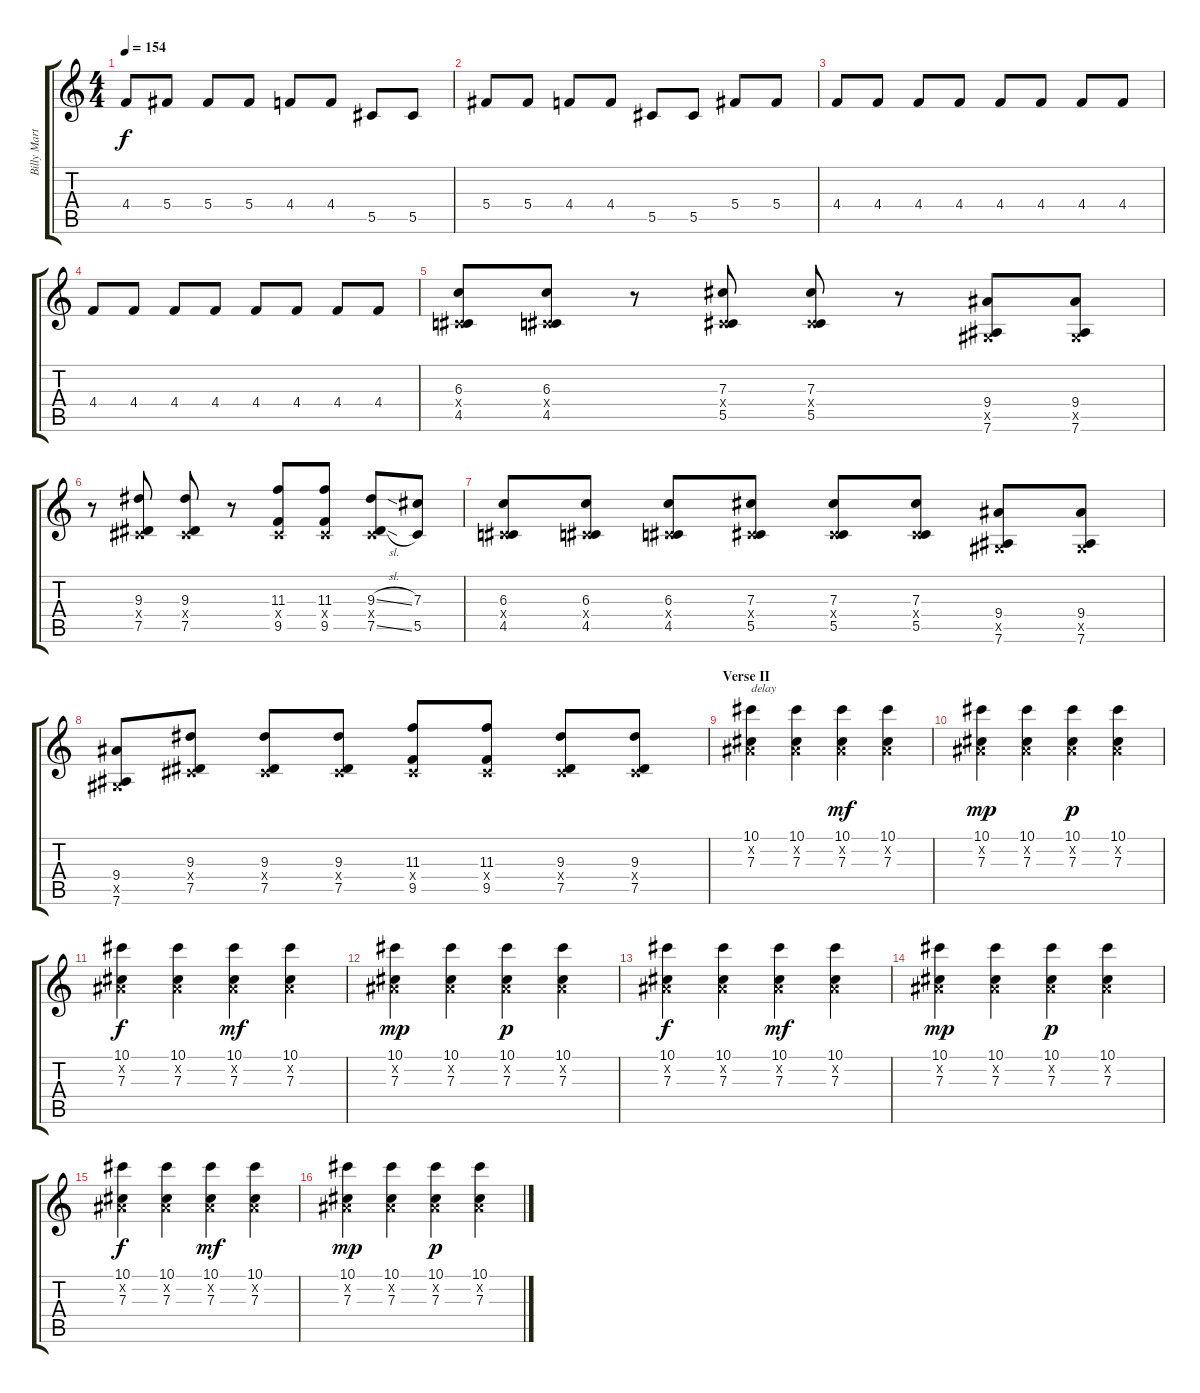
\track ("Billy Martin - Lead Guitar" "Billy Mart") {instrument overdrivenguitar}
\staff {score tabs}
\tuning (Eb4 Bb3 Gb3 Db3 Ab2 Eb2) {hide}
\ts (4 4)
\tempo 154
\clef g2
\ks c
4.4.8{dy f} 5.4.8 5.4.8 5.4.8 4.4.8 4.4.8 5.5.8 5.5.8 |
5.4.8 5.4.8 4.4.8 4.4.8 5.5.8 5.5.8 5.4.8 5.4.8 |
4.4.8 4.4.8 4.4.8 4.4.8 4.4.8 4.4.8 4.4.8 4.4.8 |
4.4.8 4.4.8 4.4.8 4.4.8 4.4.8 4.4.8 4.4.8 4.4.8 |
(6.3 0.4{x} 4.5).8 (6.3 0.4{x} 4.5).8 r.8 (7.3 0.4{x} 5.5).8 (7.3 0.4{x} 5.5).8 r.8 (9.4 0.5{x} 7.6).8 (9.4 0.5{x} 7.6).8 |
r.8 (9.3 0.4{x} 7.5).8 (9.3 0.4{x} 7.5).8 r.8 (11.3 0.4{x} 9.5).8 (11.3 0.4{x} 9.5).8 (9.3{sl} 0.4{x} 7.5{sl}).8 (7.3 5.5).8 |
(6.3 0.4{x} 4.5).8 (6.3 0.4{x} 4.5).8 (6.3 0.4{x} 4.5).8 (7.3 0.4{x} 5.5).8 (7.3 0.4{x} 5.5).8 (7.3 0.4{x} 5.5).8 (9.4 0.5{x} 7.6).8 (9.4 0.5{x} 7.6).8 |
(9.4 0.5{x} 7.6).8 (9.3 0.4{x} 7.5).8 (9.3 0.4{x} 7.5).8 (9.3 0.4{x} 7.5).8 (11.3 0.4{x} 9.5).8 (11.3 0.4{x} 9.5).8 (9.3 0.4{x} 7.5).8 (9.3 0.4{x} 7.5).8 |
\section ("" "Verse II")
(10.1 0.2{x} 7.3).4{txt "delay"} (10.1 0.2{x} 7.3).4 (10.1 0.2{x} 7.3).4{dy mf} (10.1 0.2{x} 7.3).4 |
(10.1 0.2{x} 7.3).4{dy mp} (10.1 0.2{x} 7.3).4 (10.1 0.2{x} 7.3).4{dy p} (10.1 0.2{x} 7.3).4 |
(10.1 0.2{x} 7.3).4{dy f} (10.1 0.2{x} 7.3).4 (10.1 0.2{x} 7.3).4{dy mf} (10.1 0.2{x} 7.3).4 |
(10.1 0.2{x} 7.3).4{dy mp} (10.1 0.2{x} 7.3).4 (10.1 0.2{x} 7.3).4{dy p} (10.1 0.2{x} 7.3).4 |
(10.1 0.2{x} 7.3).4{dy f} (10.1 0.2{x} 7.3).4 (10.1 0.2{x} 7.3).4{dy mf} (10.1 0.2{x} 7.3).4 |
(10.1 0.2{x} 7.3).4{dy mp} (10.1 0.2{x} 7.3).4 (10.1 0.2{x} 7.3).4{dy p} (10.1 0.2{x} 7.3).4 |
(10.1 0.2{x} 7.3).4{dy f} (10.1 0.2{x} 7.3).4 (10.1 0.2{x} 7.3).4{dy mf} (10.1 0.2{x} 7.3).4 |
(10.1 0.2{x} 7.3).4{dy mp} (10.1 0.2{x} 7.3).4 (10.1 0.2{x} 7.3).4{dy p} (10.1 0.2{x} 7.3).4
